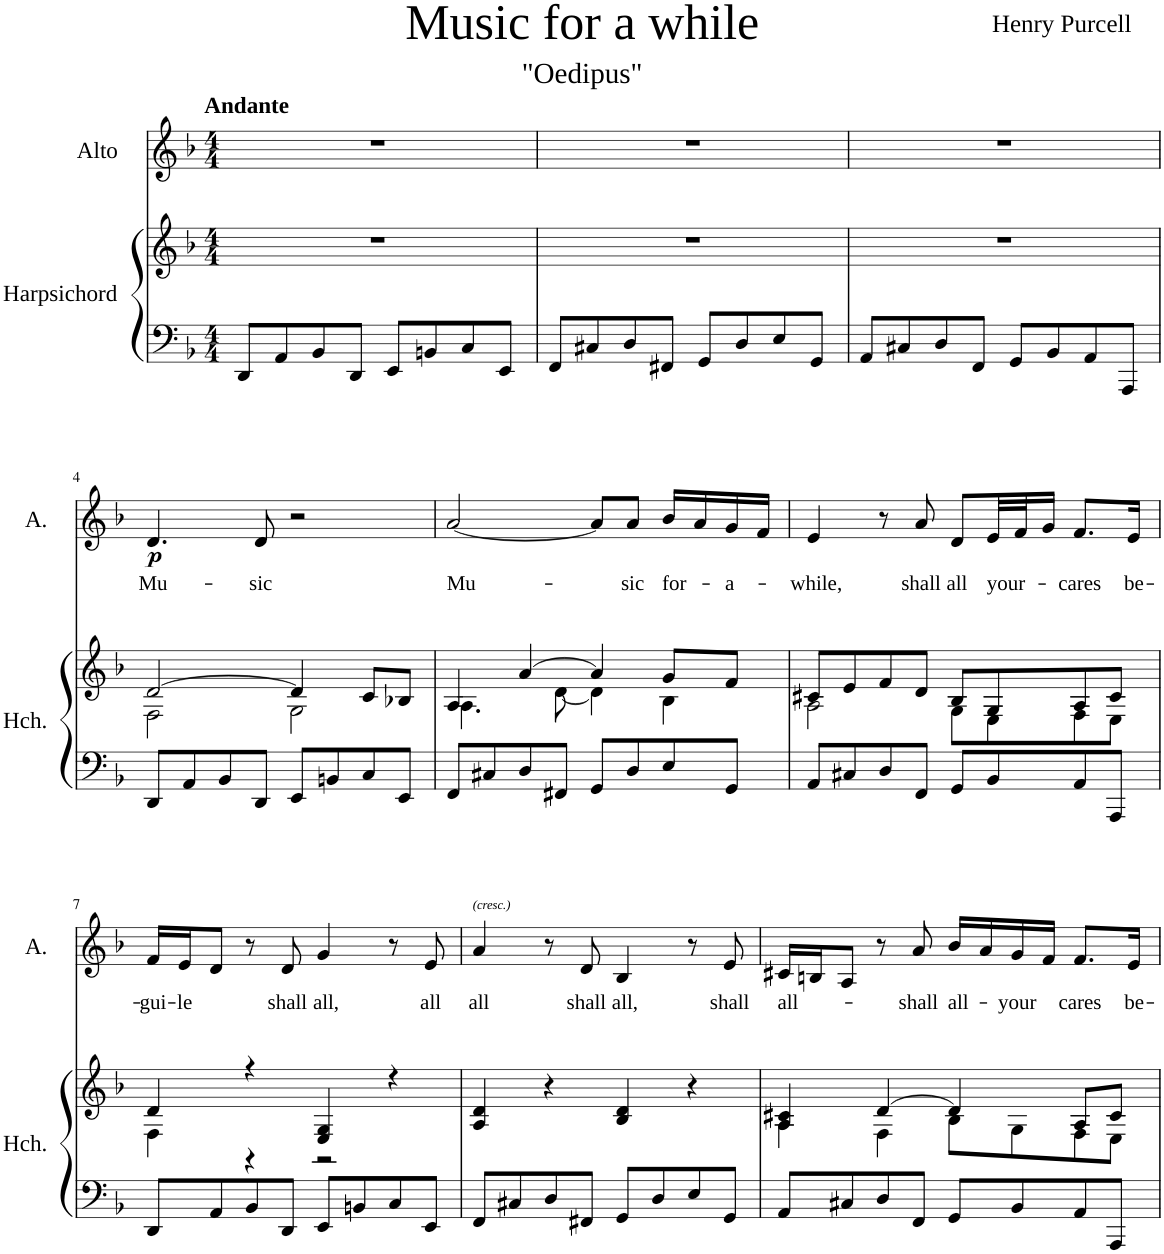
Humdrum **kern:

**kern	**kern	**kern	**text	**dynam
*part2	*part2	*part1	*part1	*part1
*staff3	*staff2	*staff1	*staff1	*staff1
*I"Harpsichord	*	*I"Alto	*	*
*I'Hch.	*	*I'A.	*	*
*clefF4	*clefG2	*clefG2	*	*
*k[b-]	*k[b-]	*k[b-]	*	*
*M4/4	*M4/4	*M4/4	*	*
=1	=1	=1	=1	=1
!	!	!LO:TX:a:B:t=Andante	!	!
8DD/L	1r	1r	.	.
8AA/	.	.	.	.
8BB-/	.	.	.	.
8DD/J	.	.	.	.
8EE/L	.	.	.	.
8BBn/	.	.	.	.
8C/	.	.	.	.
8EE/J	.	.	.	.
=2	=2	=2	=2	=2
8FF/L	1r	1r	.	.
8C#X/	.	.	.	.
8D/	.	.	.	.
8FF#X/J	.	.	.	.
8GG/L	.	.	.	.
8D/	.	.	.	.
8E/	.	.	.	.
8GG/J	.	.	.	.
=3	=3	=3	=3	=3
8AA/L	1r	1r	.	.
8C#X/	.	.	.	.
8D/	.	.	.	.
8FF/J	.	.	.	.
8GG/L	.	.	.	.
8BB-/	.	.	.	.
8AA/	.	.	.	.
8AAA/J	.	.	.	.
!!LO:LB:g=z
=4	=4	=4	=4	=4
*	*^	*	*	*
!	!	!	!	!LO:LY:b	!LO:DY:b
8DD/L	[2d/	2F\	4.d/	Mu-	p
8AA/	.	.	.	.	.
8BB-/	.	.	.	.	.
!	!	!	!	!LO:LY:b	!
8DD/J	.	.	8d/	-sic	.
8EE/L	4d/]	2G\	2r	.	.
8BBn/	.	.	.	.	.
8C/	8c/L	.	.	.	.
8EE/J	8B-X/J	.	.	.	.
=5	=5	=5	=5	=5	=5
!	!	!	!	!LO:LY:b	!
8FF/L	4A/	4.A\	[2a/	Mu-	.
8C#X/	.	.	.	.	.
8D/	[4a/	.	.	.	.
8FF#X/J	.	[8d\	.	.	.
8GG/L	4a/]	4d\]	8a/L]	.	.
!	!	!	!	!LO:LY:b	!
8D/	.	.	8a/J	-sic	.
!	!	!	!	!LO:LY:b	!
8E/	8g/L	4B-\	16b-/LL	for-	.
.	.	.	16a/	.	.
!	!	!	!	!LO:LY:b	!
8GG/J	8f/J	.	16g/	-a-	.
.	.	.	16f/JJ	.	.
=6	=6	=6	=6	=6	=6
!	!	!	!	!LO:LY:b	!
8AA/L	8c#X/L	2A\	4e/	-while,	.
8C#X/	8e/	.	.	.	.
8D/	8f/	.	8r	.	.
!	!	!	!	!LO:LY:b	!
8FF/J	8d/J	.	8a/	shall	.
!	!	!	!	!LO:LY:b	!
8GG/L	8B-/L	8G\L	8d/L	all	.
!	!	!	!	!LO:LY:b	!
8BB-/	8G/	8E\	32e/LL	your-	.
.	.	.	32f/J	.	.
.	.	.	16g/JJ	.	.
!	!	!	!	!LO:LY:b	!
8AA/	8A/	8F\	8.f/L	-cares	.
8AAA/J	8c#/J	8E\J	.	.	.
!	!	!	!	!LO:LY:b	!
.	.	.	16e/Jk	be-	.
!!LO:LB:g=z
=7	=7	=7	=7	=7	=7
!	!	!	!	!LO:LY:b	!
8DD/L	4d/	4F\	16f/LL	-gui-	.
!	!	!	!	!LO:LY:b	!
.	.	.	16e/J	-le	.
8AA/	.	.	8d/J	.	.
8BB-/	4r	4r	8r	.	.
!	!	!	!	!LO:LY:b	!
8DD/J	.	.	8d/	shall	.
!	!	!	!	!LO:LY:b	!
8EE/L	4E/ 4G/	2r	4g/	all,	.
8BBn/	.	.	.	.	.
8C/	4r	.	8r	.	.
!	!	!	!	!LO:LY:b	!
8EE/J	.	.	8e/	all	.
*	*v	*v	*	*	*
=8	=8	=8	=8	=8
!	!	!LO:TX:a:i:t=(cresc.)	!	!
!	!	!	!LO:LY:b	!
8FF/L	4A/ 4d/	4a/	all	.
8C#X/	.	.	.	.
8D/	4r	8r	.	.
!	!	!	!LO:LY:b	!
8FF#X/J	.	8d/	shall	.
!	!	!	!LO:LY:b	!
8GG/L	4B-/ 4d/	4B-/	all,	.
8D/	.	.	.	.
8E/	4r	8r	.	.
!	!	!	!LO:LY:b	!
8GG/J	.	8e/	shall	.
=9	=9	=9	=9	=9
*	*^	*	*	*
!	!	!	!	!LO:LY:b	!
8AA/L	4A/ 4c#X/	4A\	16c#X/LL	all-	.
.	.	.	16Bn/J	.	.
8C#X/	.	.	8A/J	.	.
8D/	[4d/	4F\	8r	.	.
!	!	!	!	!LO:LY:b	!
8FF/J	.	.	8a/	-shall	.
!	!	!	!	!LO:LY:b	!
8GG/L	4d/]	8B-\L	16b-/LL	all-	.
.	.	.	16a/	.	.
!	!	!	!	!LO:LY:b	!
8BB-/	.	8G\	16g/	-your	.
.	.	.	16f/JJ	.	.
!	!	!	!	!LO:LY:b	!
8AA/	8A/L	8F\	8.f/L	cares	.
8AAA/J	8c#/J	8E\J	.	.	.
!	!	!	!	!LO:LY:b	!
.	.	.	16e/Jk	be-	.
*	*v	*v	*	*	*
=	=	=	=	=
*-	*-	*-	*-	*-
